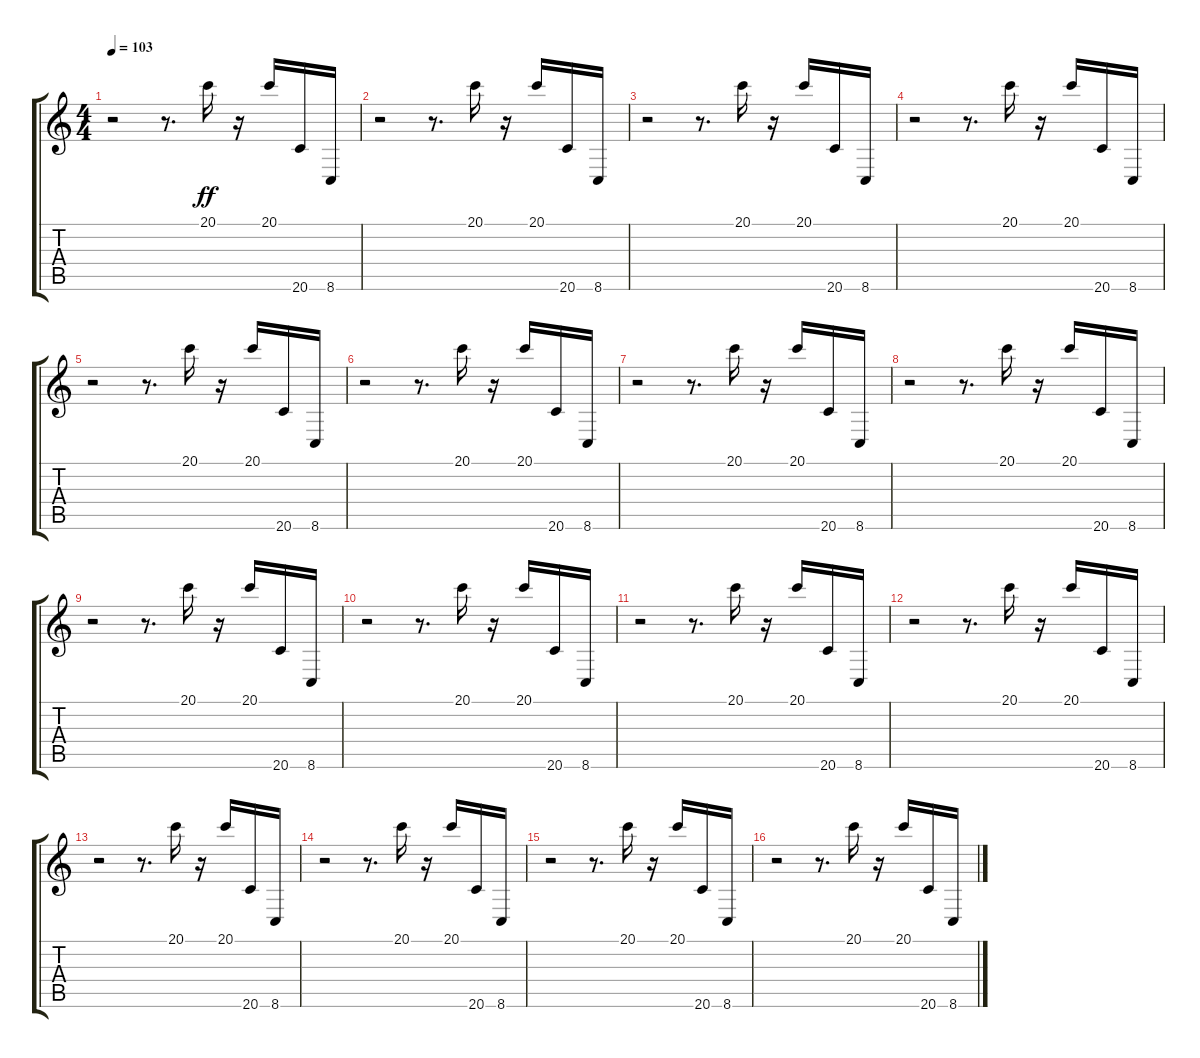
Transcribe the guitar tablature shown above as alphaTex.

\track "" {instrument synthdrum}
\staff {score tabs}
\tuning (E4 B3 G3 D3 A2 E2) {hide}
\ts (4 4)
\tempo 103
\clef g2
\ks c
r.2{dy ff} r.8{d} 20.1.16 r.16 20.1.16 20.6.16 8.6.16 |
r.2 r.8{d} 20.1.16 r.16 20.1.16 20.6.16 8.6.16 |
r.2 r.8{d} 20.1.16 r.16 20.1.16 20.6.16 8.6.16 |
r.2 r.8{d} 20.1.16 r.16 20.1.16 20.6.16 8.6.16 |
r.2 r.8{d} 20.1.16 r.16 20.1.16 20.6.16 8.6.16 |
r.2 r.8{d} 20.1.16 r.16 20.1.16 20.6.16 8.6.16 |
r.2 r.8{d} 20.1.16 r.16 20.1.16 20.6.16 8.6.16 |
r.2 r.8{d} 20.1.16 r.16 20.1.16 20.6.16 8.6.16 |
r.2 r.8{d} 20.1.16 r.16 20.1.16 20.6.16 8.6.16 |
r.2 r.8{d} 20.1.16 r.16 20.1.16 20.6.16 8.6.16 |
r.2 r.8{d} 20.1.16 r.16 20.1.16 20.6.16 8.6.16 |
r.2 r.8{d} 20.1.16 r.16 20.1.16 20.6.16 8.6.16 |
r.2 r.8{d} 20.1.16 r.16 20.1.16 20.6.16 8.6.16 |
r.2 r.8{d} 20.1.16 r.16 20.1.16 20.6.16 8.6.16 |
r.2 r.8{d} 20.1.16 r.16 20.1.16 20.6.16 8.6.16 |
r.2 r.8{d} 20.1.16 r.16 20.1.16 20.6.16 8.6.16
